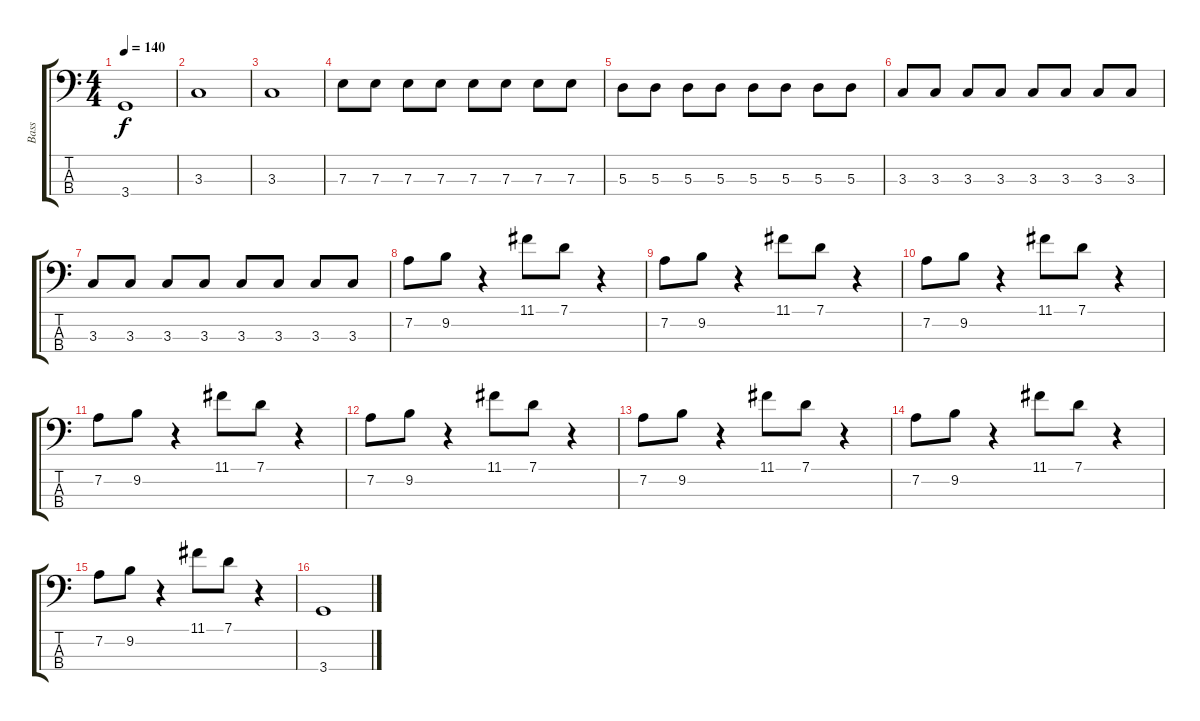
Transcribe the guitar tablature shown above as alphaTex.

\track ("Bass" "Bass") {instrument electricbassfinger}
\staff {score tabs}
\tuning (G2 D2 A1 E1) {hide}
\ts (4 4)
\tempo 140
\clef f4
\ks c
3.4.1{dy f} |
3.3.1 |
3.3.1 |
7.3.8 7.3.8 7.3.8 7.3.8 7.3.8 7.3.8 7.3.8 7.3.8 |
5.3.8 5.3.8 5.3.8 5.3.8 5.3.8 5.3.8 5.3.8 5.3.8 |
3.3.8 3.3.8 3.3.8 3.3.8 3.3.8 3.3.8 3.3.8 3.3.8 |
3.3.8 3.3.8 3.3.8 3.3.8 3.3.8 3.3.8 3.3.8 3.3.8 |
7.2.8 9.2.8 r.4 11.1.8 7.1.8 r.4 |
7.2.8 9.2.8 r.4 11.1.8 7.1.8 r.4 |
7.2.8 9.2.8 r.4 11.1.8 7.1.8 r.4 |
7.2.8 9.2.8 r.4 11.1.8 7.1.8 r.4 |
7.2.8 9.2.8 r.4 11.1.8 7.1.8 r.4 |
7.2.8 9.2.8 r.4 11.1.8 7.1.8 r.4 |
7.2.8 9.2.8 r.4 11.1.8 7.1.8 r.4 |
7.2.8 9.2.8 r.4 11.1.8 7.1.8 r.4 |
3.4.1
